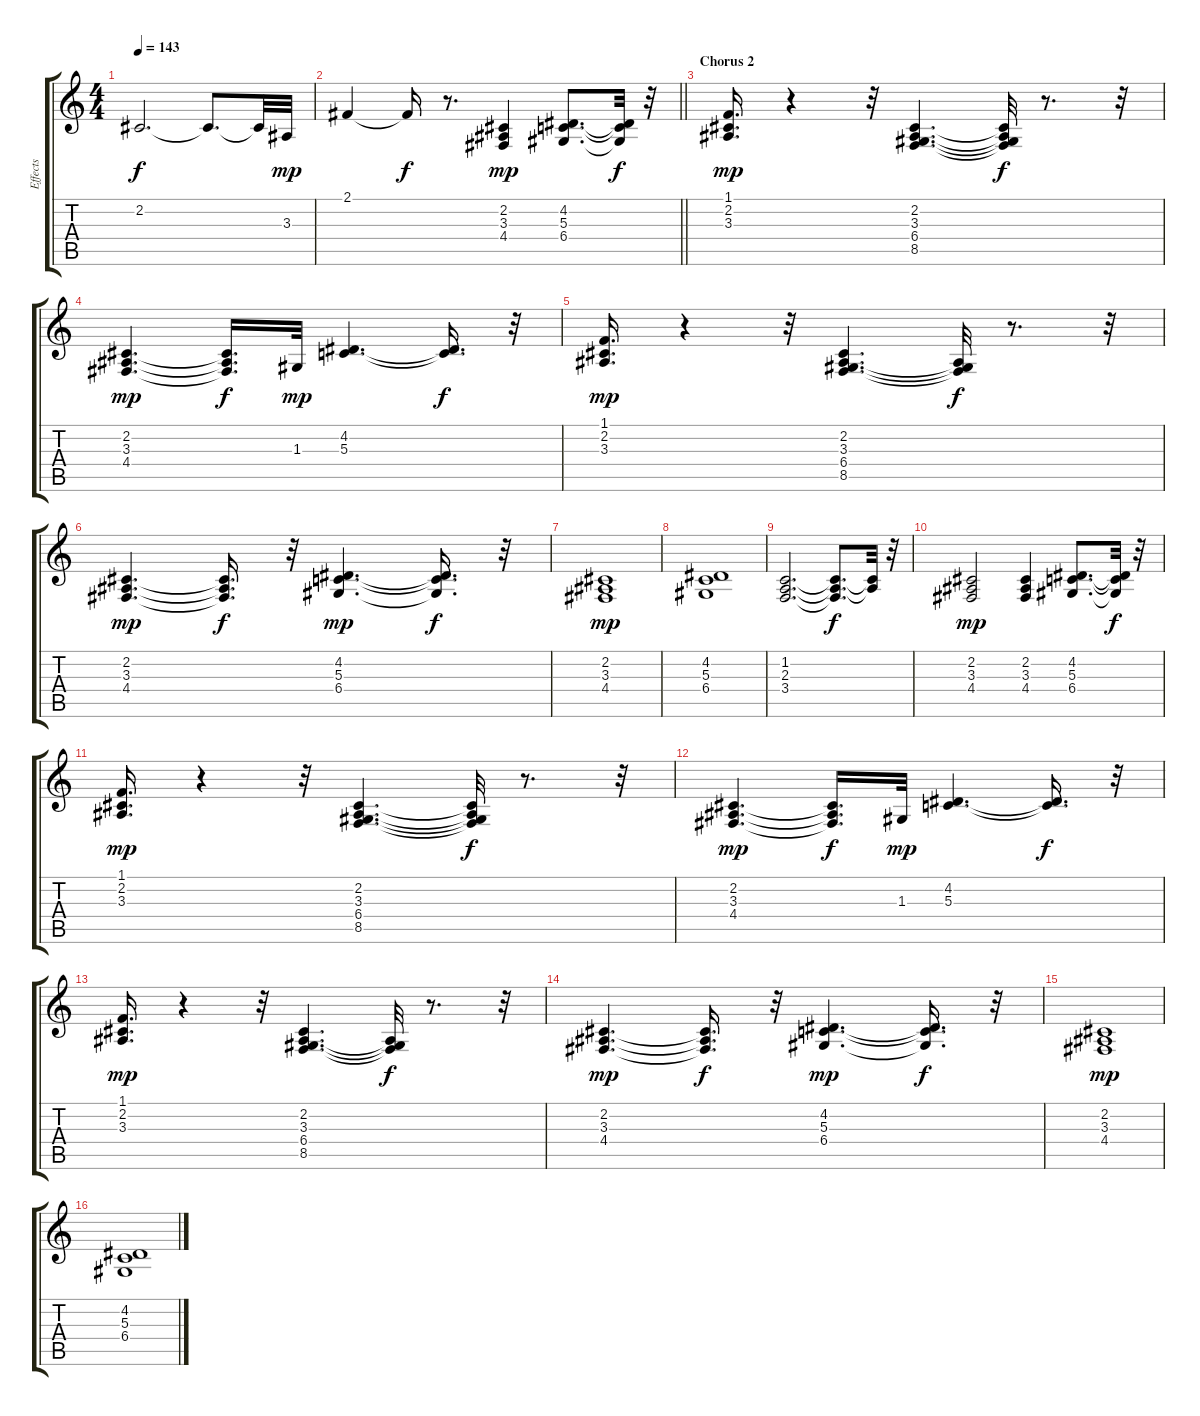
\track ("Effects" "Effects") {instrument synthstrings1}
\staff {score tabs}
\tuning (E4 B3 G3 D3 A2 E2) {hide}
\ts (4 4)
\tempo 143
\clef g2
\ks c
2.2{t}.2{d dy f} 2.2{t}.8{d} 2.2{t}.32 3.3.32{dy mp} |
\barLineRight lightlight
2.1.4 2.1{t}.16{dy f} r.8{d} (2.2 3.3 4.4).4{dy mp} (4.2 5.3 6.4).8{d} (4.2{t} 5.3{t} 6.4{t}).32{dy f} r.32 |
\section ("" "Chorus 2")
(1.1 2.2 3.3).16{d dy mp} r.4 r.32 (2.2 3.3 6.4 8.5).4{d} (2.2{t} 3.3{t} 6.4{t} 8.5{t}).32{dy f} r.8{d} r.32 |
(2.2 3.3 4.4).4{d dy mp} (2.2{t} 3.3{t} 4.4{t}).16{d dy f} 1.3.32{dy mp} (4.2 5.3).4{d} (4.2{t} 5.3{t}).16{d dy f} r.32 |
(1.1 2.2 3.3).16{d dy mp} r.4 r.32 (2.2 3.3 6.4 8.5).4{d} (3.3{t} 6.4{t} 8.5{t}).32{dy f} r.8{d} r.32 |
(2.2 3.3 4.4).4{d dy mp} (2.2{t} 3.3{t} 4.4{t}).16{d dy f} r.32 (4.2 5.3 6.4).4{d dy mp} (4.2{t} 5.3{t} 6.4{t}).16{d dy f} r.32 |
(2.2 3.3 4.4).1{dy mp} |
(4.2 5.3 6.4).1 |
(1.2 2.3 3.4).2{d} (1.2{t} 2.3{t} 3.4{t}).8{d dy f} (1.2{t} 2.3{t}).32 r.32 |
(2.2 3.3 4.4).2{dy mp} (2.2 3.3 4.4).4 (4.2 5.3 6.4).8{d} (4.2{t} 5.3{t} 6.4{t}).32{dy f} r.32 |
(1.1 2.2 3.3).16{d dy mp} r.4 r.32 (2.2 3.3 6.4 8.5).4{d} (2.2{t} 3.3{t} 6.4{t} 8.5{t}).32{dy f} r.8{d} r.32 |
(2.2 3.3 4.4).4{d dy mp} (2.2{t} 3.3{t} 4.4{t}).16{d dy f} 1.3.32{dy mp} (4.2 5.3).4{d} (4.2{t} 5.3{t}).16{d dy f} r.32 |
(1.1 2.2 3.3).16{d dy mp} r.4 r.32 (2.2 3.3 6.4 8.5).4{d} (3.3{t} 6.4{t} 8.5{t}).32{dy f} r.8{d} r.32 |
(2.2 3.3 4.4).4{d dy mp} (2.2{t} 3.3{t} 4.4{t}).16{d dy f} r.32 (4.2 5.3 6.4).4{d dy mp} (4.2{t} 5.3{t} 6.4{t}).16{d dy f} r.32 |
(2.2 3.3 4.4).1{dy mp} |
(4.2 5.3 6.4).1
